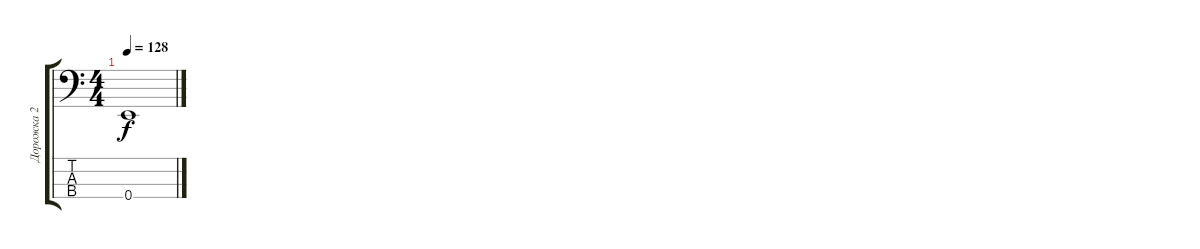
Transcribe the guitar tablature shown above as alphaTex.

\track ("Дорожка 2" "Дорожка 2") {instrument electricbassfinger}
\staff {score tabs}
\tuning (G2 D2 A1 E1) {hide}
\ts (4 4)
\tempo 128
\clef f4
\ks c
0.4{t}.1{dy f}
